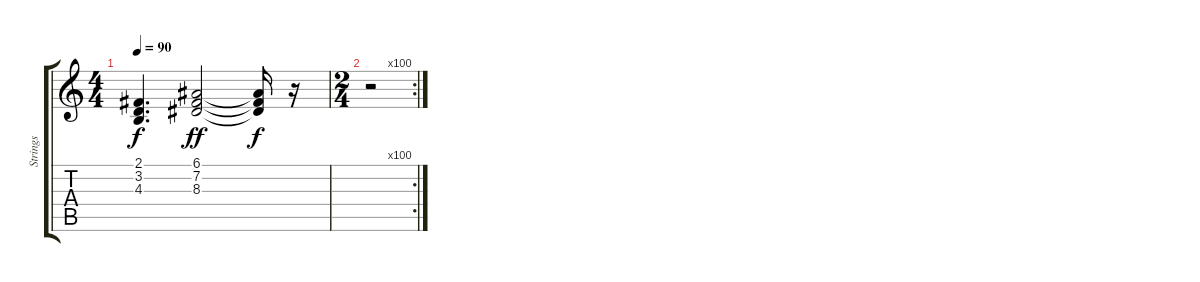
\track ("Strings" "Strings") {instrument stringensemble1}
\staff {score tabs}
\tuning (E4 B3 G3 D3 A2 E2) {hide}
\ts (4 4)
\tempo 90
\clef g2
\ks c
(2.1{t} 3.2{t} 4.3{t}).4{d dy f} (6.1 7.2 8.3).2{dy ff} (6.1{t} 7.2{t} 8.3{t}).16{dy f} r.16 |
\rc 100
\ts (2 4)
r.2
